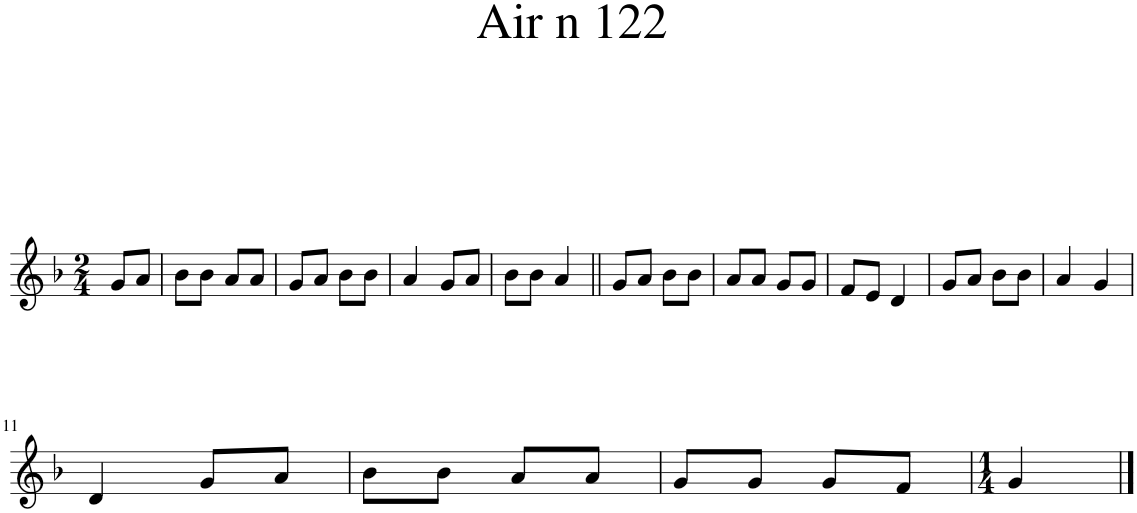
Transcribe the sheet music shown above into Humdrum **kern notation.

**kern
*part1
*staff1
*I"Piano
*I'Pno.
*clefG2
*k[b-]
*M2/4
=1
8g/L
8a/J
=2
8b-\L
8b-\J
8a/L
8a/J
=3
8g/L
8a/J
8b-\L
8b-\J
=4
4a/
8g/L
8a/J
=5
8b-\L
8b-\J
4a/
=6||
8g/L
8a/J
8b-\L
8b-\J
=7
8a/L
8a/J
8g/L
8g/J
=8
8f/L
8e/J
4d/
=9
8g/L
8a/J
8b-\L
8b-\J
=10
4a/
4g/
!!LO:LB:g=z
=11
4d/
8g/L
8a/J
=12
8b-\L
8b-\J
8a/L
8a/J
=13
8g/L
8g/J
8g/L
8f/J
=14
*M1/4
4g/
==
*-
